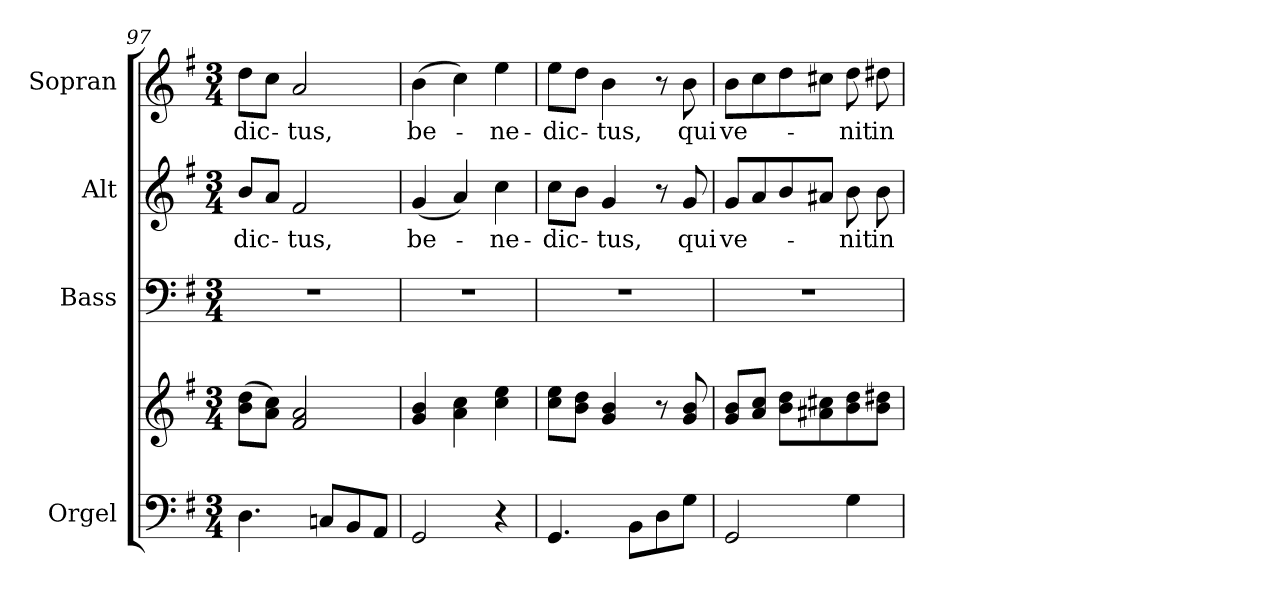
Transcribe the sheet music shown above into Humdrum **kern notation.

**kern	**kern	**kern	**kern	**text	**kern	**text
*part4	*part4	*part3	*part2	*part2	*part1	*part1
*staff5	*staff4	*staff3	*staff2	*staff2	*staff1	*staff1
*I"Orgel	*	*I"Bass	*I"Alt	*	*I"Sopran	*
*I'Org.	*	*I'B.	*I'A.	*	*I'S.	*
*clefF4	*clefG2	*clefF4	*clefG2	*	*clefG2	*
*k[f#]	*k[f#]	*k[f#]	*k[f#]	*	*k[f#]	*
*G:	*G:	*G:	*G:	*	*G:	*
*M3/4	*M3/4	*M3/4	*M3/4	*	*M3/4	*
=97	=97	=97	=97	=97	=97	=97
!	!	!	!	!LO:LY:b	!	!LO:LY:b
4.D\	(>8b\ 8dd\L	2.r	8b/L	-dic-	8dd\L	-dic-
.	8a\ 8cc\J)	.	8a/J	.	8cc\J	.
!	!	!	!	!LO:LY:b	!	!LO:LY:b
.	2f#/ 2a/	.	2f#/	-tus,	2a/	-tus,
8Cn/L	.	.	.	.	.	.
8BB/	.	.	.	.	.	.
8AA/J	.	.	.	.	.	.
!!LO:PB:g=z
=98	=98	=98	=98	=98	=98	=98
!	!	!	!	!LO:LY:b	!	!LO:LY:b
2GG/	4g/ 4b/	2.r	(<4g/	be-	(>4b\	be-
.	4a\ 4cc\	.	4a/)	.	4cc\)	.
!	!	!	!	!LO:LY:b	!	!LO:LY:b
4r	4cc\ 4ee\	.	4cc\	-ne-	4ee\	-ne-
=99	=99	=99	=99	=99	=99	=99
!	!	!	!	!LO:LY:b	!	!LO:LY:b
4.GG/	8cc\ 8ee\L	2.r	8cc\L	-dic-	8ee\L	-dic-
.	8b\ 8dd\J	.	8b\J	.	8dd\J	.
!	!	!	!	!LO:LY:b	!	!LO:LY:b
.	4g/ 4b/	.	4g/	-tus,	4b\	-tus,
8BB\L	.	.	.	.	.	.
8D\	8r	.	8r	.	8r	.
!	!	!	!	!LO:LY:b	!	!LO:LY:b
8G\J	8g/ 8b/	.	8g/	qui	8b\	qui
=100	=100	=100	=100	=100	=100	=100
!	!	!	!	!LO:LY:b	!	!LO:LY:b
2GG/	8g/ 8b/L	2.r	8g/L	ve-	8b\L	ve-
.	8a/ 8cc/J	.	8a/	.	8cc\	.
.	8b\ 8dd\L	.	8b/	.	8dd\	.
.	8a#X\ 8cc#X\	.	8a#X/J	.	8cc#X\J	.
!	!	!	!	!LO:LY:b	!	!LO:LY:b
4G\	8b\ 8dd\	.	8b\	-nit	8dd\	-nit
!	!	!	!	!LO:LY:b	!	!LO:LY:b
.	8b\ 8dd#X\J	.	8b\	in	8dd#X\	in
=	=	=	=	=	=	=
*-	*-	*-	*-	*-	*-	*-
